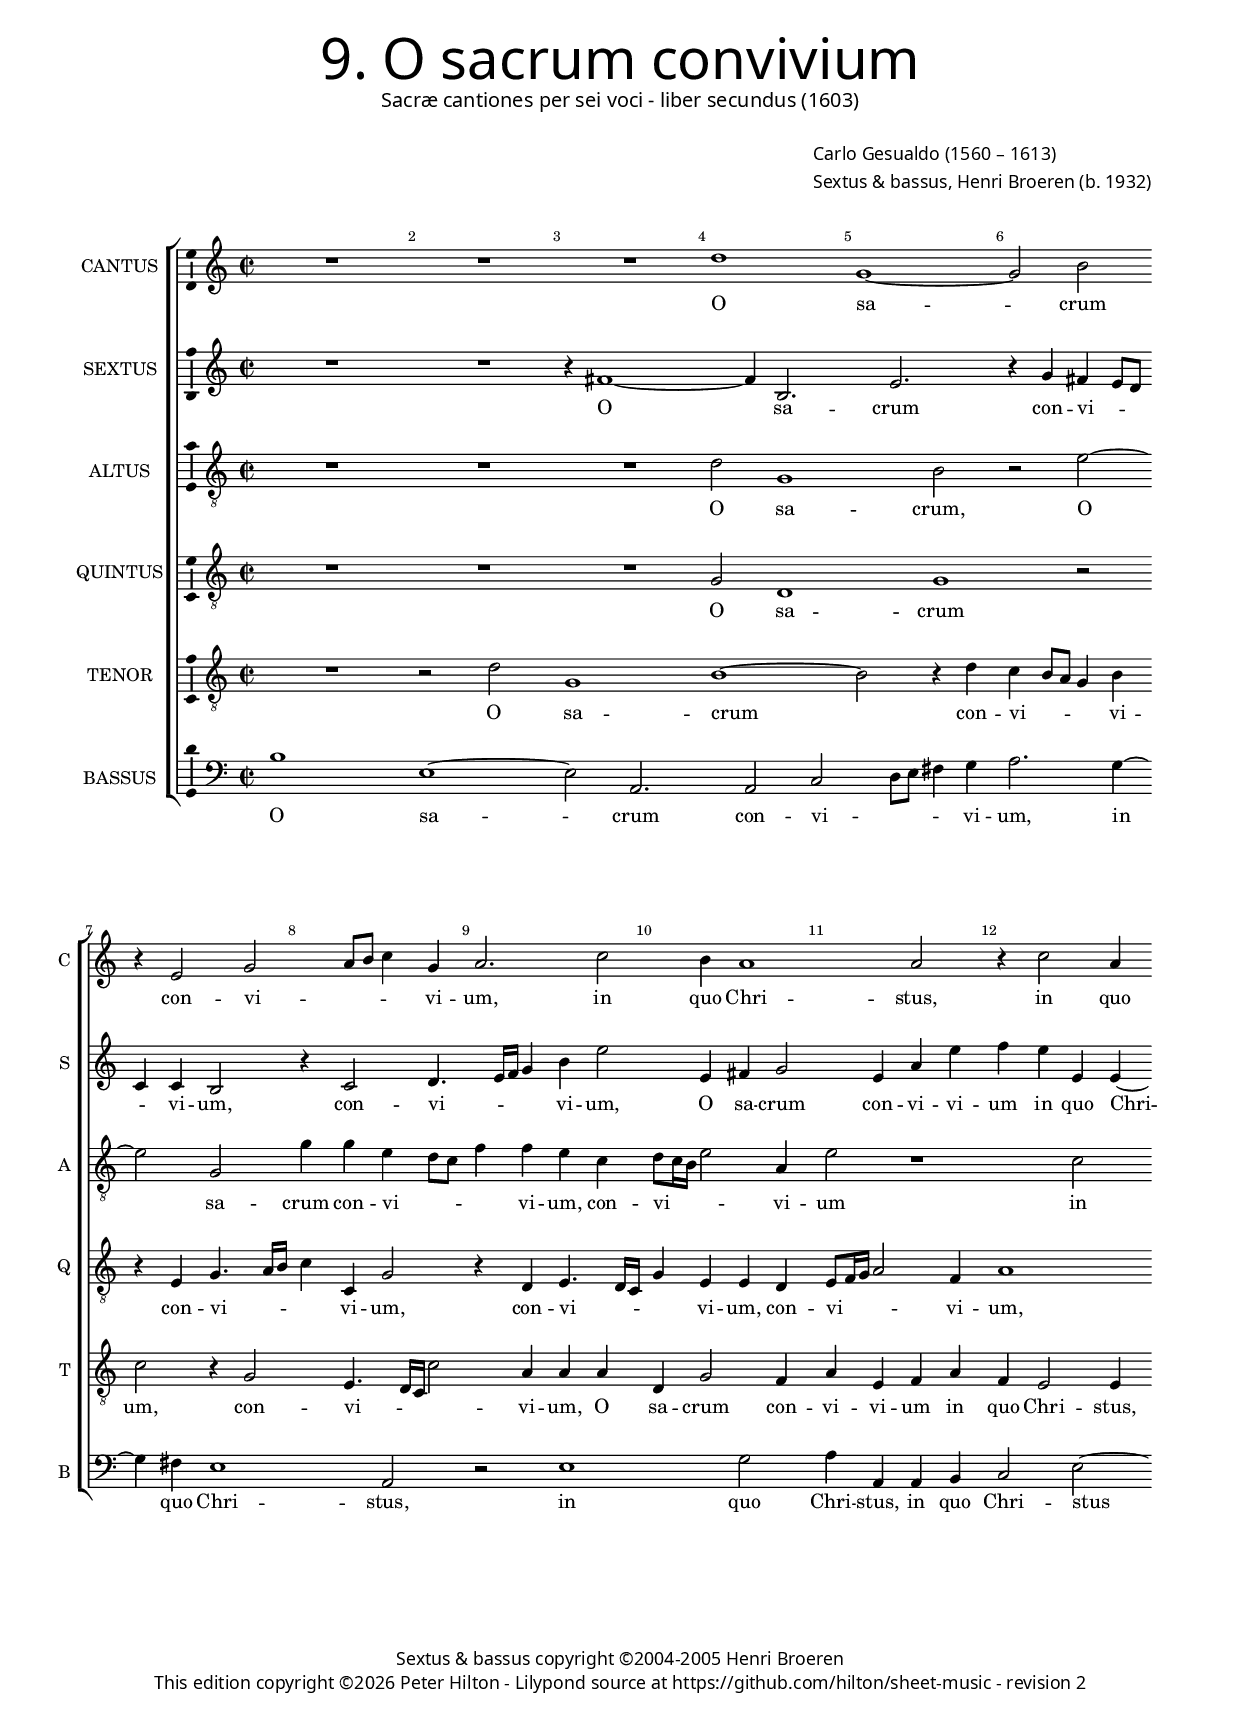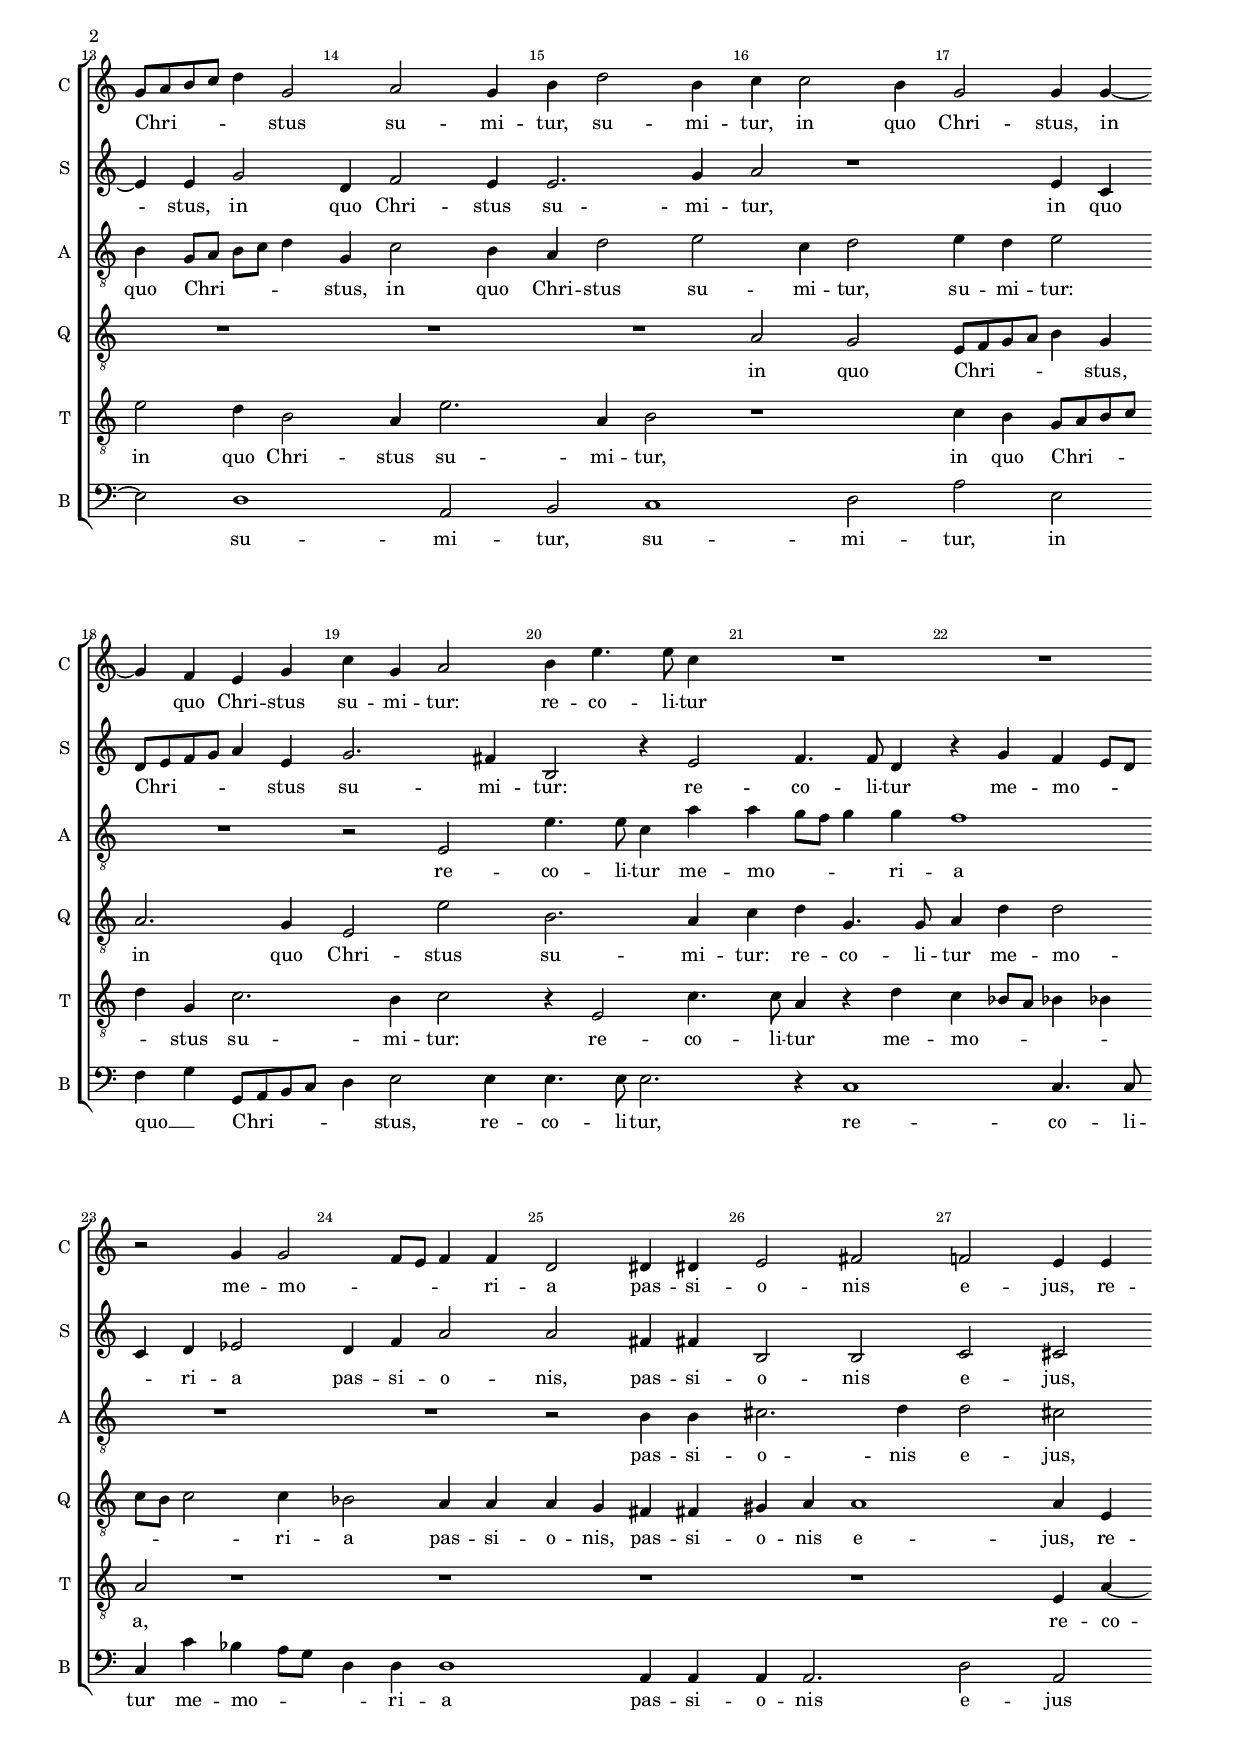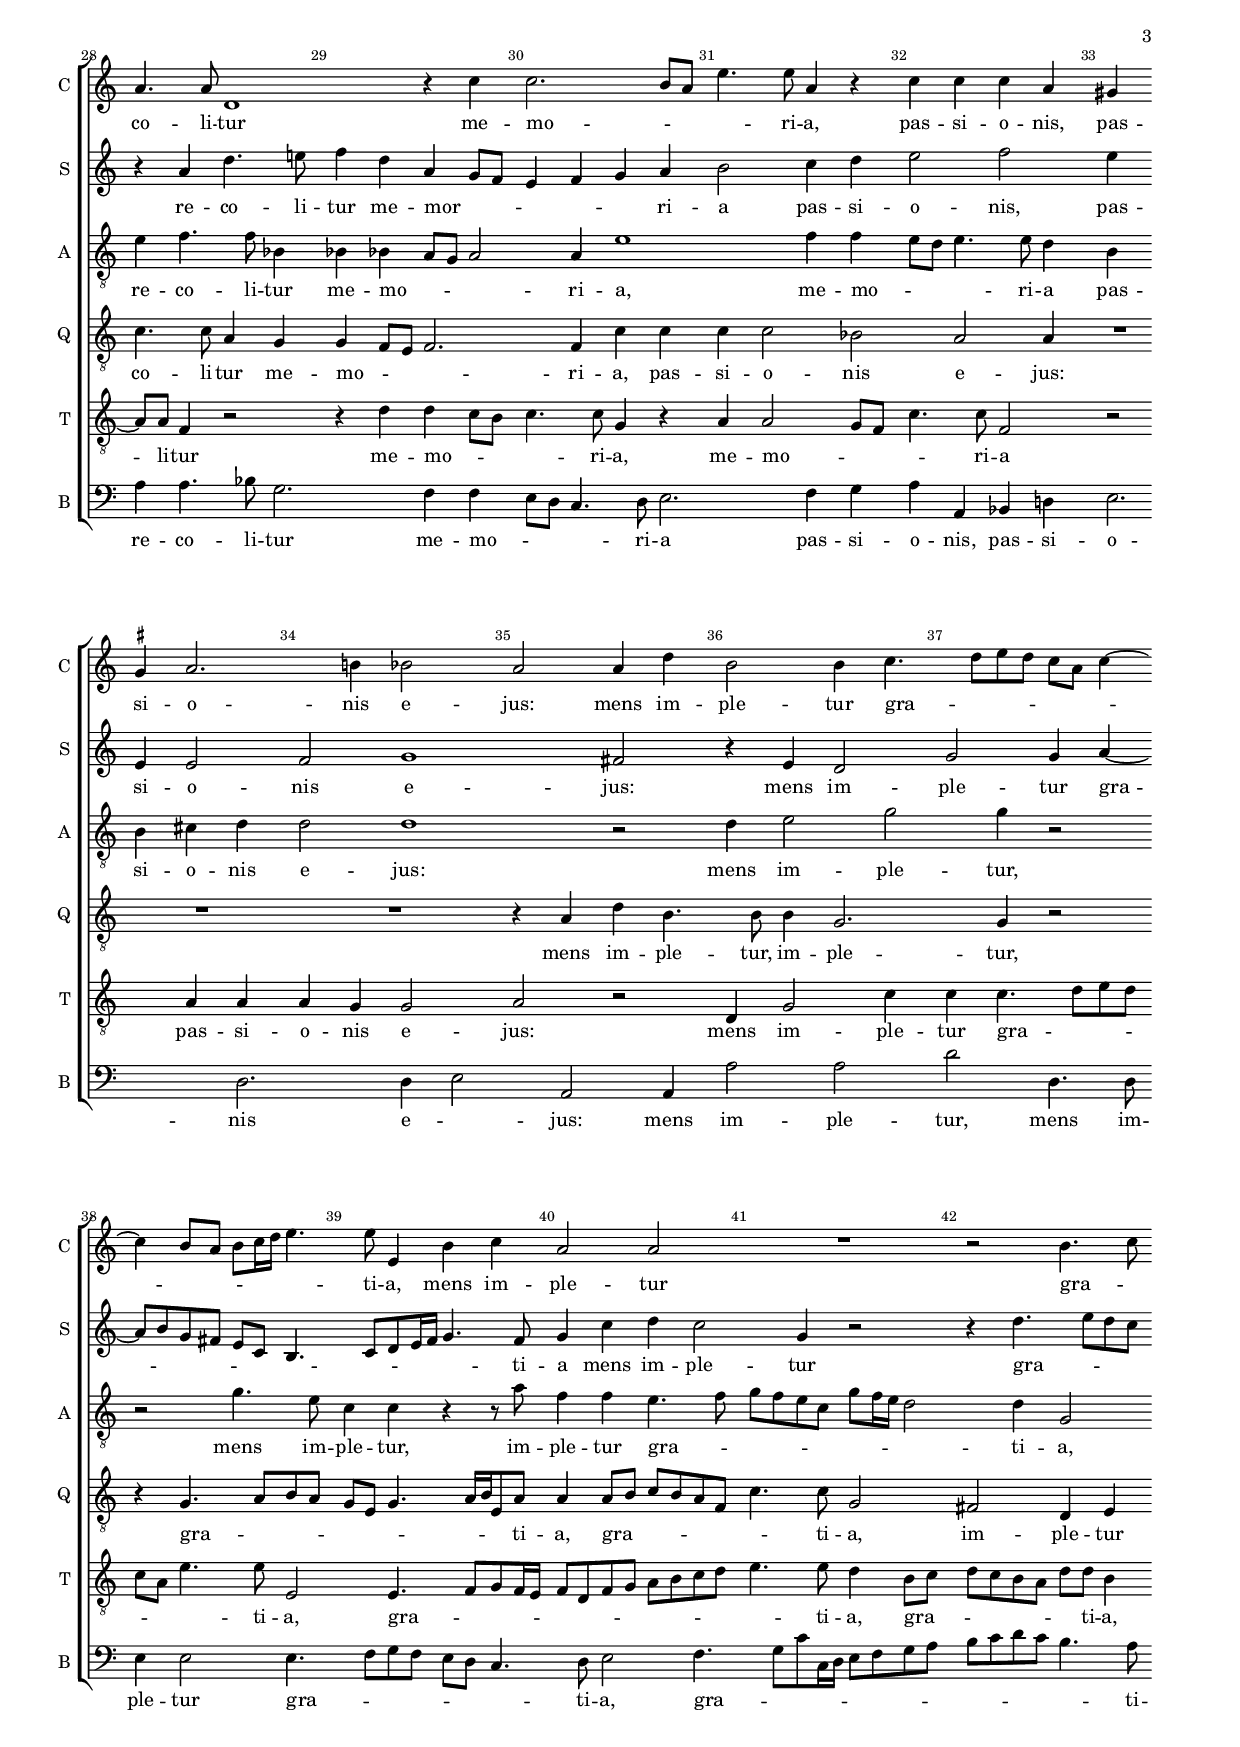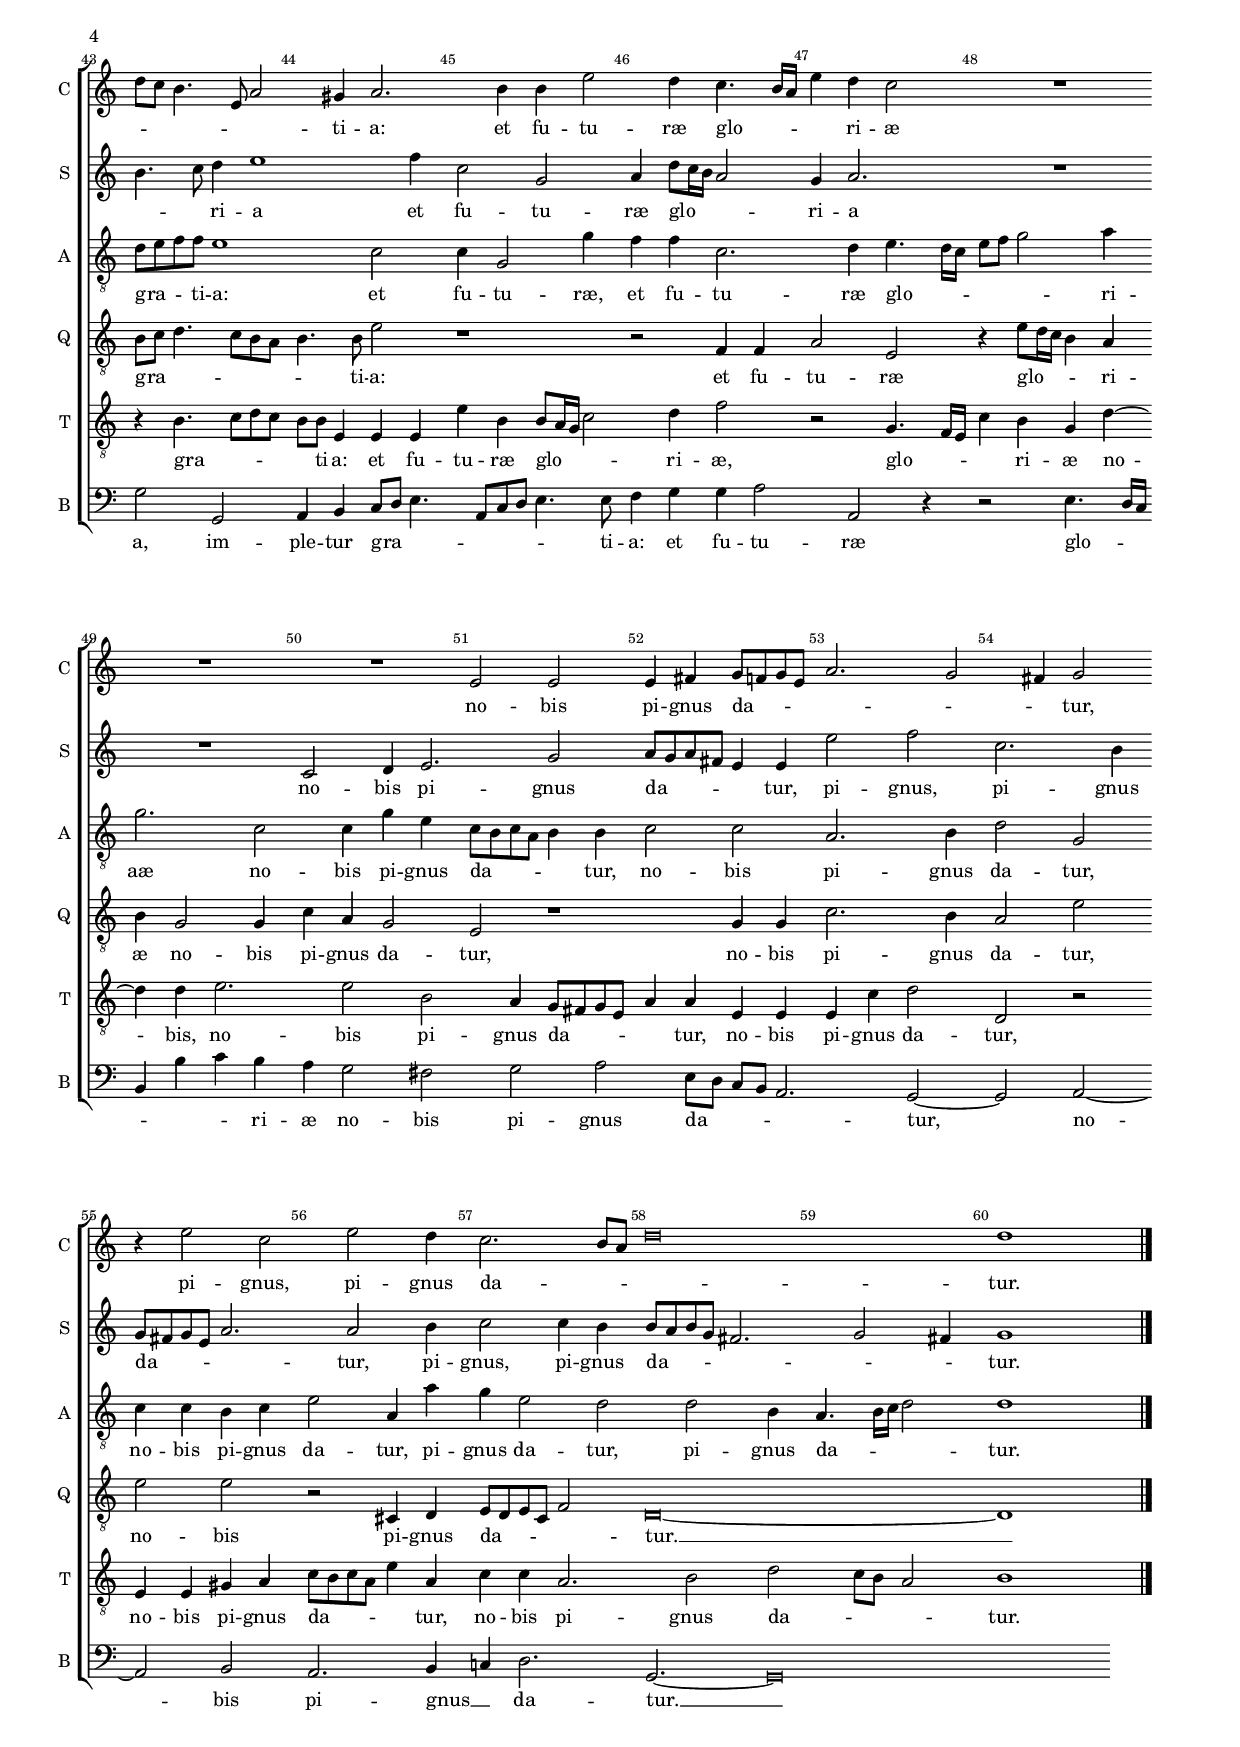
% Copyright ©2013 Peter Hilton - https://github.com/hilton

% TODO Change altus to treble clef after review.

\version "2.16.2"
revision = "2"

#(set-global-staff-size 15.5)

\paper {
	#(define fonts (make-pango-font-tree "Century Schoolbook L" "Source Sans Pro" "Luxi Mono" (/ 15.5 20)))
	annotate-spacing = ##f
	two-sided = ##t
	inner-margin = 15\mm
	outer-margin = 15\mm
	top-markup-spacing = #'( (basic-distance . 4) )
	markup-system-spacing = #'( (padding . 5) )
	system-system-spacing = #'( (basic-distance . 20) (stretchability . 100) )
  	ragged-bottom = ##f
	ragged-last-bottom = ##t
} 

year = #(strftime "©%Y" (localtime (current-time)))

\header {
	title = \markup \medium \fontsize #6 \override #'(font-name . "Source Sans Pro Light") {
		"9. O sacrum convivium"
	}
	subtitle = \markup \medium \sans {
		"Sacræ cantiones per sei voci - liber secundus (1603)"
	}
	composer = \markup \sans {
		\vspace #2
		\column {
			\line { \with-url #"http://en.wikipedia.org/wiki/Carlo_Gesualdo" "Carlo Gesualdo" (1560 – 1613) }
			\line { Sextus & bassus, \with-url #"https://twitter.com/HenriBroeren" "Henri Broeren" (b. 1932) }
		}
	}
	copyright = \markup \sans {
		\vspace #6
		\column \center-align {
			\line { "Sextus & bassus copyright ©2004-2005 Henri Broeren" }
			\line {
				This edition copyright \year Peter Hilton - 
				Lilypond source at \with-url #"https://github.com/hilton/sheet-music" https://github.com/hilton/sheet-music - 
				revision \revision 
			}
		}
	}
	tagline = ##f
}

\layout {
  	ragged-right = ##f
  	ragged-last = ##f
	\context {
		\Score
		\override BarNumber #'self-alignment-X = #CENTER
		\override BarNumber #'break-visibility = #'#(#f #t #t)
		\override BarLine #'transparent = ##t
		\remove "Metronome_mark_engraver"
		\override VerticalAxisGroup #'staff-staff-spacing = #'((basic-distance . 10) (stretchability . 100))
	}
	\context { 
		\StaffGroup
		\remove "Span_bar_engraver"	
	}
	\context { 
		\Voice 
		\override NoteHead #'style = #'baroque
		\consists "Horizontal_bracket_engraver"
		\consists "Ambitus_engraver"
	}
}


global= { 
	\key c \major
	\tempo 2 = 42
	\time 2/2
	\set Staff.midiInstrument = "choir aahs"
	\accidentalStyle "forget"
}

showBarLine = { \once \override Score.BarLine #'transparent = ##f }
ficta = { \once \set suggestAccidentals = ##t }



cantus = \new Voice {
	\transpose c c \relative c'' {
		R1 R R d g, ~ g2 b \break r4 e,2 g a8 b c4 g
		a2. c2 b4 a1 a2 r4 c2 a4 \break g8 a b c d4 g,2 a g4 b d2 b4
		c c2 b4 g2 g4 g ~ \break g f4 e g c g a2 b4 e4. e8 c4 R1 R
		
		r2 g4 g2 f8 e f4 f d2 dis4 dis e2 fis f! e4 e \break a4. a8 d,1 r4 c'4
		c2. b8 a e'4. e8 a,4 r c c c a gis \break \ficta gis a2. b!4 bes2 a a4 d b2 b4 c4.
		d8 e d c a c4 ~ \break c b8 a b c16 d e4. e8 e,4 b' c a2 a R1
		
		r2 b4. c8 d c b4. e,8 a2 gis4 a2. b4 b e2 d4 c4. b16 a e'4 d c2
		R1 \break R R e,2 e e4 fis g8 f! g e a2. g2
		fis4 g2 \break r4 e'2 c e d4 c2. b8 a d\breve d1 \showBarLine \bar "|."
	}
	\addlyrics {
		O sa -- crum con -- vi -- _ _ _ vi -- 
		um, in quo Chri -- stus, in quo Chri -- _ _ _ _ stus su -- mi -- tur, su -- mi -- 
		tur, in quo Chri -- stus, in quo Chri -- stus su -- mi -- tur: re -- co -- li -- tur
		
		me -- mo -- _ _ _ ri -- a pas -- si -- o -- nis e -- jus, re -- co -- li -- tur me -- 
		mo -- _ _ _ ri -- a, pas -- si -- o -- nis, pas -- si -- o -- nis e -- jus: mens im -- ple -- tur gra -- 
		_ _ _ _ _ _ _ _ _ _ _ _ ti -- a, mens im -- ple -- tur
		
		gra -- _ _ _ _ _ _ ti -- a: et fu -- tu -- ræ glo -- _ _ _ ri -- æ
		no -- bis pi -- gnus da -- _ _ _ _ _ _ tur, pi -- gnus, pi -- gnus da -- _ _ _ tur.
	}
}

sextus = \new Voice {
	\transpose c c \relative c' {
		R1 R r4 fis1 ~ fis4 b,2. e r4 g fis e8 d c4 c b2 r4 c2 d4.
		e16 f g4 b e2 e,4 fis g2 e4 a e' f e e, e ~ e e4 g2 d4 f2 e4 e2. g4
		a2 r1 e4 c d8 e f g a4 e g2. fis4 b,2 r4 e2 f4. f8 d4 r g f e8 d
		
		c4 d es2 d4 f a2 a fis4 fis b,2 b c cis r4 a' d4. e!8 f4 d a g8 f
		e4 f g a b2 c4 d e2 f e4 e, e2 f g1 fis2 r4 e d2
		g g4 a4 ~ a8 b8 g fis e c b4. c8 d e16 f g4. f8 g4 c d c2 g4 r2
		
		r4 d'4. e8 d c b4. c8 d4 e1 f4 c2 g a4 d8 c16 b a2 g4 a2.
		R1 R c,2 d4 e2. g2 a8 g a fis e4 e e'2 f
		c2. b4 g8 fis g e a2. a2 b4 c2 c4 b b8 a b g fis2. g2 fis4 g1
	}
	\addlyrics {
		O sa -- crum con -- vi -- _ _ _ vi -- um, con -- vi --
		_ _ _ vi -- um, O sa -- crum con -- vi -- vi -- um in quo Chri -- stus, in quo Chri -- stus su -- mi -- 
		tur, in quo Chri -- _ _ _ _ stus su -- mi -- tur: re -- co -- li -- tur me -- mo -- _ _
		
		_ ri -- a pas -- si -- o -- nis, pas -- si -- o -- nis e -- jus, re -- co -- li -- tur me -- mor -- _ _
		_ _ _ ri -- a pas -- si -- o -- nis, pas -- si -- o -- nis e -- jus: mens im -- 
		ple -- tur gra -- _ _ _ _ _ _ _ _ _ _ _ ti -- a mens im -- ple -- tur
		
		gra -- _ _ _ _ _ ri -- a et fu -- tu -- ræ glo -- _ _ _ ri -- a
		no -- bis pi -- gnus da -- _ _ _ _ tur, pi -- gnus,
		pi -- gnus da -- _ _ _ _ tur, pi -- gnus, pi -- gnus da -- _ _ _ _ _ _ tur.
	}
}

altus = {
	\new Voice = "altus" {
		\transpose c c \relative c' {
			\clef "treble_8"
			R1 R R d2 g,1 b2 r e2 ~ e g,2 g'4 g e d8 c
			f4 f e c d8 c16 b e2 a,4 e'2 r1 c2 b4 g8 a b c d4 g, c2 b4 a d2 e2
			c4 d2 e4 d e2 R1 r2 e, e'4. e8 c4 a' a g8 f g4 g f1
			
			R1 R r2 b,4 b cis2. d4 d2 cis e4 f4. f8 bes,4 bes bes a8 g a2
			a4 e'1 f4 f e8 d e4. e8 d4 b b cis d d2 d1 r2 d4 e2 g2
			g4 r2 r g4. e8 c4 c r r8 a' f4 f e4. f8 g f e c g' f16 e d2
			
			d4 g,2 d'8 e f f e1 c2 c4 g2 g'4 f f c2. d4 e4. d16 c
			e8 f g2 a4 g2. c,2 c4 g' e c8 b c a b4 b c2 c a2. b4
			d2 g, c4 c b c e2 a,4 a' g e2 d d b4 a4. b16 c d2 d1
		}
	}
	\addlyrics {
		O sa -- crum, O sa -- crum con -- vi -- _ _ 
		_ vi -- um, con -- vi -- _ _ _ vi -- um in quo Chri -- _ _ _ _ stus, in quo Chri -- stus su -- 
		mi -- tur, su -- mi -- tur: re -- co -- li -- tur me -- mo -- _ _ _ ri -- a
		
		pas -- si -- o -- nis e -- jus, re -- co -- li -- tur me -- mo -- _ _ _
		ri -- a, me -- mo -- _ _ _ ri -- a pas -- si -- o -- nis e -- jus: mens im -- ple -- 
		tur, mens im -- ple -- tur, im -- ple -- tur gra -- _ _ _ _ _ _ _ _ _
		ti -- a, gra -- _ _ ti -- a: et fu -- tu -- ræ, et fu -- tu -- ræ glo -- _ _
		_ _ _ ri -- aæ no -- bis pi -- gnus da -- _ _ _ _ tur, no -- bis pi -- gnus
		da -- tur, no -- bis pi -- gnus da -- tur, pi -- gnus da -- tur, pi -- gnus da -- _ _ _ tur.
	}
}

quintus = {
	\new Voice = "quintus" {
		\transpose c c \relative c' {
			\clef "treble_8"
			R1 R R g2 d1 g r2 r4 e g4. a16 b c4 c, g'2
			r4 d e4. d16 c g'4 e e d e8 f16 g a2 f4 a1 R R R
			a2 g e8 f g a b4 g a2. g4 e2 e' b2. a4 c d g,4. g8 a4 d d2
			
			c8 b c2 c4 bes2 a4 a a g fis fis gis a a1 a4 e c'4. c8 a4 g g f8 e f2.
			f4 c' c c c2 bes a a4 R1 R r4 a d b4. b8 b4 g2.
			g4 r2 r4 g4. a8 b a g e g4. a16 b e,8 a a4 a8 b c b a f c'4. c8 g2
			
			fis2 d4 e b'8 c d4. c8 b a b4. b8 e2 r1 r2 f,4 f a2 e
			r4 e'8 d16 c b4 a b g2 g4 c a g2 e r1 g4 g c2. b4
			a2 e' e e r cis,4 d e8 d e c f2 d\breve ~ d1
		}
	}
	\addlyrics {
		O sa -- crum con -- vi -- _ _ _ vi -- um, 
		con -- vi -- _ _ _ vi -- um, con -- vi -- _ _ _ vi -- um, 
		in quo Chri -- _ _ _ _ stus, in quo Chri -- stus su -- mi -- tur: re -- co -- li -- tur me -- mo --
		
		_ _ _ ri -- a pas -- si -- o -- nis, pas -- si -- o -- nis e -- jus, re -- co -- li -- tur me -- mo -- _ _ _
		ri -- a, pas -- si -- o -- nis e -- jus: mens im -- ple -- tur, im -- ple -- 
		tur, gra -- _ _ _ _ _ _ _ _ _ ti -- a, gra -- _ _ _ _ _ _ ti -- a,
		
		im -- ple -- tur gra -- _ _ _ _ _ _ ti -- a: et fu -- tu -- ræ
		glo -- _ _ _ ri -- æ no -- bis pi -- gnus da -- tur, no -- bis pi -- gnus
		da -- tur, no -- bis pi -- gnus da -- _ _ _ _ tur. __
	}
}

tenor = {
	\new Voice = "tenor" {
		\transpose c c \relative c' {
			\clef "treble_8"
			R1 r2 d g,1 b ~ b2 r4 d c b8 a g4 b c2 r4 g2 e4. d16 c c'2
			a4 a a d, g2 f4 a e f a f e2 e4 e'2 d4 b2 a4 e'2. a,4 b2
			r1 c4 b g8 a b c d4 g, c2. b4 c2 r4 e,2 c'4. c8 a4 r d c bes8 a bes4 bes
			
			a2 r1 r r r e4 a4 ~ a8 a8 f4 r2 r4 d' d c8 b
			c4. c8 g4 r a a2 g8 f c'4. c8 f,2 r a4 a a g g2 a r d,4 g2 c4
			c c4. d8 e d c a e'4. e8 e,2 e4. f8 g f16 e f8 d f g a b c d e4. e8 d4 b8 c
			
			d8 c b a d d b4 r b4. c8 d c b b e,4 e e e' b b8 a16 g c2 d4 f2 r g,4. f16 e
			c'4 b g d' ~ d d4 e2. e2 b a4 g8 fis g e a4 a e e e c' d2
			d, r e4 e gis a c8 b c a e'4 a, c c a2. b2 d c8 b a2 b1
		}
	}
	\addlyrics {
		O sa -- crum con -- vi -- _ _ _ vi -- um, con -- vi -- _ _ _ 
		vi -- um, O sa -- crum con -- vi -- vi -- um in quo Chri -- stus, in quo Chri -- stus su -- mi -- tur,
		in quo Chri -- _ _ _ _ stus su -- mi -- tur: re -- co -- li -- tur me -- mo -- _ _ _ _
	
		a, re -- co -- li -- tur me -- mo -- _ _
		_ ri -- a, me -- mo -- _ _ _ ri -- a pas -- si -- o -- nis e -- jus: mens im -- ple -- 
		tur gra -- _ _ _ _ _ _ ti -- a, gra -- _ _ _ _ _ _ _ _ _ _ _ _ _ ti -- a, gra -- _
		_ _ _ _ _ ti -- a, gra -- _ _ _ _ ti -- a: et fu -- tu -- ræ glo -- _ _ _ ri -- æ, glo -- _ _
		_ ri -- æ no -- bis, no -- bis pi -- gnus da -- _ _ _ _ tur, no -- bis pi -- gnus da -- 
		tur, no -- bis pi -- gnus da -- _ _ _ _ tur, no -- bis pi -- gnus da -- _ _ _ tur.
	}
}

bassus = {
	\new Voice = "bassus" {
		\transpose c c \relative c' {
			\clef "bass"
			b1 e, ~ e2 a,2. a2 c d8 e fis4 g a2. g4 ~ g fis4 e1 a,2
			r e'1 g2 a4 a, a b c2 e ~ e d1 a2 b c1
			d2 a' e f4 g g,8 a b c d4 e2 e4 e4. e8 e2. r4 c1 c4. c8
			
			c4 c' bes a8 g d4 d d1 a4 a a a2. d2 a a'4 a4. bes8 g2. f4 f
			e8 d c4. d8 e2. f4 g a a, bes d! e2. d d4 e2 a, a4 a'2 a
			d d,4. d8 e4 e2 e4. f8 g f e d c4. d8 e2 f4. g8 c c,16 d e8 f g a
			
			b8 c d c b4. a8 g2 g, a4 b c8 d e4. a,8 c d e4. e8 f4 g g a2 a, r4
			r2 e'4. d16 c b4 b' c b a g2 fis g a e8 d c b a2. g2 ~
			g a ~ a b2 a2. b4 c! d2. g,2. ~ g\breve
		}
	}
	\addlyrics {
		O sa -- crum con -- vi -- _ _ _ vi -- um, in quo Chri -- stus, 
		in quo Chri -- stus, in quo Chri -- stus su -- mi -- tur, su -- 
		mi -- tur, in quo __ _ Chri -- _ _ _ _ stus, re -- co -- li -- tur, re -- co -- li -- 
		
		tur me -- mo -- _ _ _ ri -- a pas -- si -- o -- nis e -- jus re -- co -- li -- tur me -- mo -- 
		_ _ _ ri -- a pas -- si -- o -- nis, pas -- si -- o -- nis e -- _ jus: mens im -- ple -- 
		tur, mens im -- ple -- tur gra -- _ _ _ _ _ _ ti -- a, gra -- _ _ _ _ _ _ _ _
			
		 _ _ _ _ _ ti -- a, im -- ple -- tur gra -- _ _ _ _ _ _ ti -- a: et fu -- tu -- ræ
		 glo -- _ _ _ _ _ ri -- æ no -- bis pi -- gnus da -- _ _ _ _ tur,
		 no -- bis pi -- gnus __ _ da -- tur. __ _
	}
}


\score {
	<<
		\new StaffGroup
	  	<< 
			\set Score.proportionalNotationDuration = #(ly:make-moment 1 8)
			\new Staff \with { instrumentName = #"CANTUS"  shortInstrumentName = #"C " } << \global \cantus >> 
			\new Staff \with { instrumentName = #"SEXTUS"  shortInstrumentName = #"S " } << \global \sextus >> 
			\new Staff \with { instrumentName = #"ALTUS"   shortInstrumentName = #"A " } << \global \altus >>
			\new Staff \with { instrumentName = #"QUINTUS" shortInstrumentName = #"Q " } << \global \quintus >>
			\new Staff \with { instrumentName = #"TENOR"   shortInstrumentName = #"T " } << \global \tenor >>
			\new Staff \with { instrumentName = #"BASSUS"  shortInstrumentName = #"B " } << \global \bassus >>
		>> 
	>>
%	\midi { }
}
